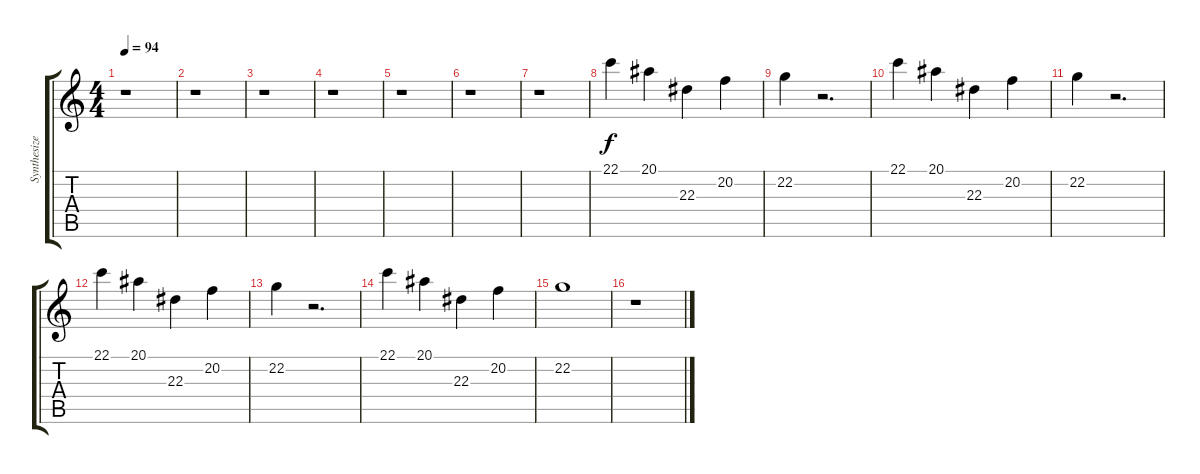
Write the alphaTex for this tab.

\track ("Synthesizer" "Synthesize") {instrument stringensemble1}
\staff {score tabs}
\tuning (D4 A3 F3 C3 G2 C2) {hide}
\ts (4 4)
\tempo 94
\clef g2
\ks c
r.1{dy f} |
r.1 |
r.1 |
r.1 |
r.1 |
r.1 |
r.1 |
22.1.4 20.1.4 22.3.4 20.2.4 |
22.2.4 r.2{d} |
22.1.4 20.1.4 22.3.4 20.2.4 |
22.2.4 r.2{d} |
22.1.4 20.1.4 22.3.4 20.2.4 |
22.2.4 r.2{d} |
22.1.4 20.1.4 22.3.4 20.2.4 |
22.2.1 |
r.1
